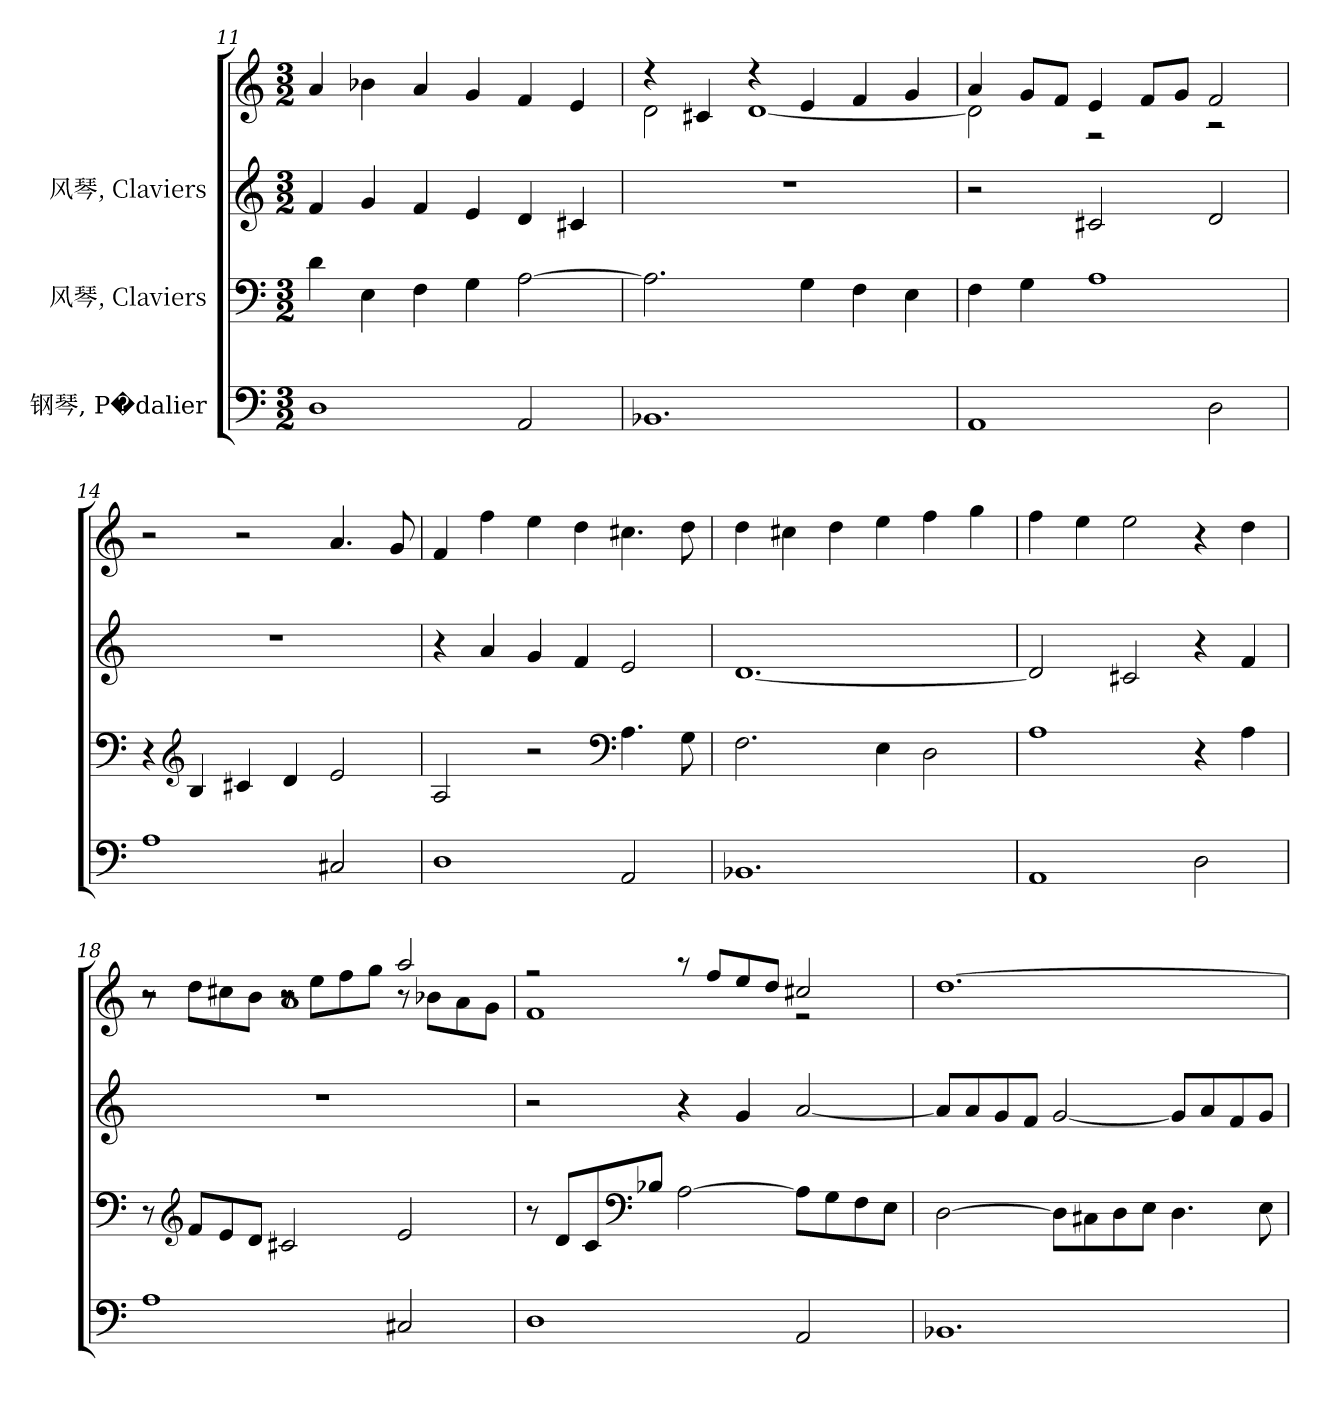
**kern	**kern	**kern	**kern
*part3	*part2	*part1	*part1
*staff4	*staff3	*staff2	*staff1
*I"钢琴, P�dalier	*I"风琴, Claviers	*I"风琴, Claviers	*
!!LO:LB:g=z
*clefF4	*clefF4	*clefG2	*clefG2
*k[]	*k[]	*k[]	*k[]
*M3/2	*M3/2	*M3/2	*M3/2
=11	=11	=11	=11
1D	4d\	4f/	4a/
.	4E\	4g/	4b-X\
.	4F\	4f/	4a/
.	4G\	4e/	4g/
2AA/	[2A\	4d/	4f/
.	.	4c#X/	4e/
=12	=12	=12	=12
*	*	*	*^
1.BB-X	2.A\]	1.r	4r	2d\
.	.	.	4c#X/	.
.	.	.	4r	[1d
.	4G\	.	4e/	.
.	4F\	.	4f/	.
.	4E\	.	4g/	.
=13	=13	=13	=13	=13
1AA	4F\	2r	4a/	2d\]
.	4G\	.	8g/L	.
.	.	.	8f/J	.
.	1A	2c#X/	4e/	2r
.	.	.	8f/L	.
.	.	.	8g/J	.
2D\	.	2d/	2f/	2r
*	*	*	*v	*v
=14	=14	=14	=14
1A	4r	1.r	2r
*	*clefG2	*	*
.	4B/	.	.
.	4c#X/	.	2r
.	4d/	.	.
2C#X/	2e/	.	4.a/
.	.	.	8g/
=15	=15	=15	=15
1D	2A/	4r	4f/
.	.	4a/	4ff\
.	2r	4g/	4ee\
.	.	4f/	4dd\
*	*clefF4	*	*
2AA/	4.A\	2e/	4.cc#X\
.	8G\	.	8dd\
!!LO:PB:g=z
=16	=16	=16	=16
1.BB-X	2.F\	[1.d	4dd\
.	.	.	4cc#X\
.	.	.	4dd\
.	4E\	.	4ee\
.	2D\	.	4ff\
.	.	.	4gg\
=17	=17	=17	=17
1AA	1A	2d/]	4ff\
.	.	.	4ee\
.	.	2c#X/	2ee\
2D\	4r	4r	4r
.	4A\	4f/	4dd\
=18	=18	=18	=18
*	*	*	*^
*	*	*	*	*^
1A	8r	1.r	2r	8r	2r
*	*clefG2	*	*	*	*
.	8f/L	.	.	8dd\L	.
.	8e/	.	.	8cc#X\	.
.	8d/J	.	.	8b\J	.
.	2c#X/	.	2r	8r	1a'
.	.	.	.	8ee\L	.
.	.	.	.	8ff\	.
.	.	.	.	8gg\J	.
2C#X/	2e/	.	2aa/	8r	.
.	.	.	.	8b-X\L	.
.	.	.	.	8a\	.
.	.	.	.	8g\J	.
*	*	*	*	*v	*v
!!LO:LB:g=z
=19	=19	=19	=19	=19
1D	8r	2r	2r	1f
.	8d/L	.	.	.
.	8c/	.	.	.
*	*clefF4	*	*	*
.	8B-X/J	.	.	.
.	[2A\	4r	8r	.
.	.	.	8ff/L	.
.	.	4g/	8ee/	.
.	.	.	8dd/J	.
2AA/	8A\L]	[2a/	2cc#X/	2r
.	8G\	.	.	.
.	8F\	.	.	.
.	8E\J	.	.	.
*	*	*	*v	*v
=20	=20	=20	=20
1.BB-X	[2D\	8a/L]	[1.dd
.	.	8a/	.
.	.	8g/	.
.	.	8f/J	.
.	8D\L]	[2g/	.
.	8C#X\	.	.
.	8D\	.	.
.	8E\J	.	.
.	4.D\	8g/L]	.
.	.	8a/	.
.	.	8f/	.
.	8E\	8g/J	.
=	=	=	=
*-	*-	*-	*-
